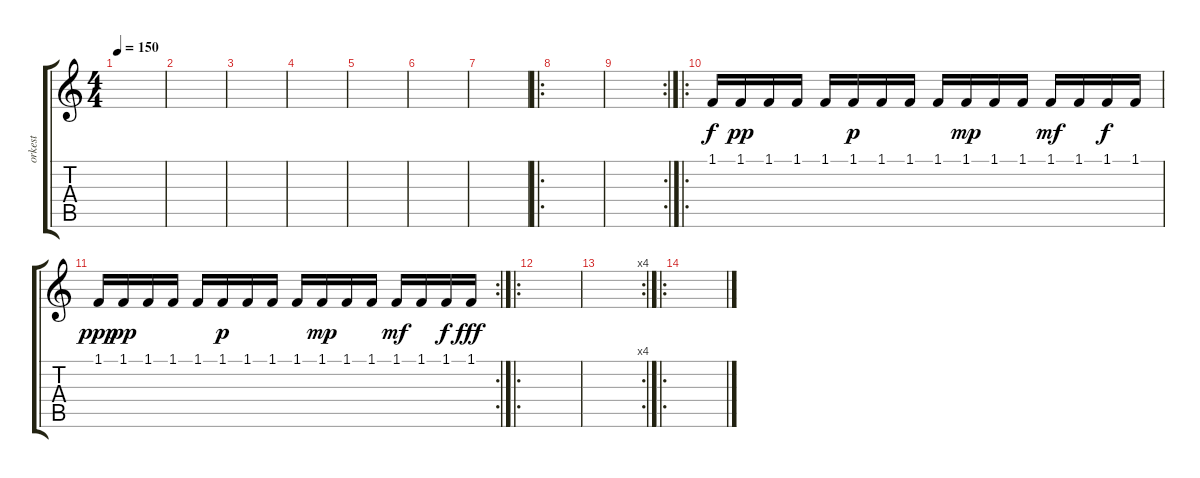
\track ("orkest" "orkest") {instrument orchestrahit}
\staff {score tabs}
\tuning (E4 B3 G3 D3 A2 D2) {hide}
\ts (4 4)
\tempo 150
\clef g2
\ks c
|
|
|
|
|
|
|
\ro
|
\rc 2
|
\ro
1.1.16 1.1.16{dy pp} 1.1.16 1.1.16 1.1.16 1.1.16{dy p} 1.1.16 1.1.16 1.1.16 1.1.16{dy mp} 1.1.16 1.1.16 1.1.16{dy mf} 1.1.16 1.1.16{dy f} 1.1.16 |
\rc 2
1.1.16{dy ppp} 1.1.16{dy pp} 1.1.16 1.1.16 1.1.16 1.1.16{dy p} 1.1.16 1.1.16 1.1.16 1.1.16{dy mp} 1.1.16 1.1.16 1.1.16{dy mf} 1.1.16 1.1.16{dy f} 1.1.16{dy fff} |
\ro
|
\rc 4
|
\ro
